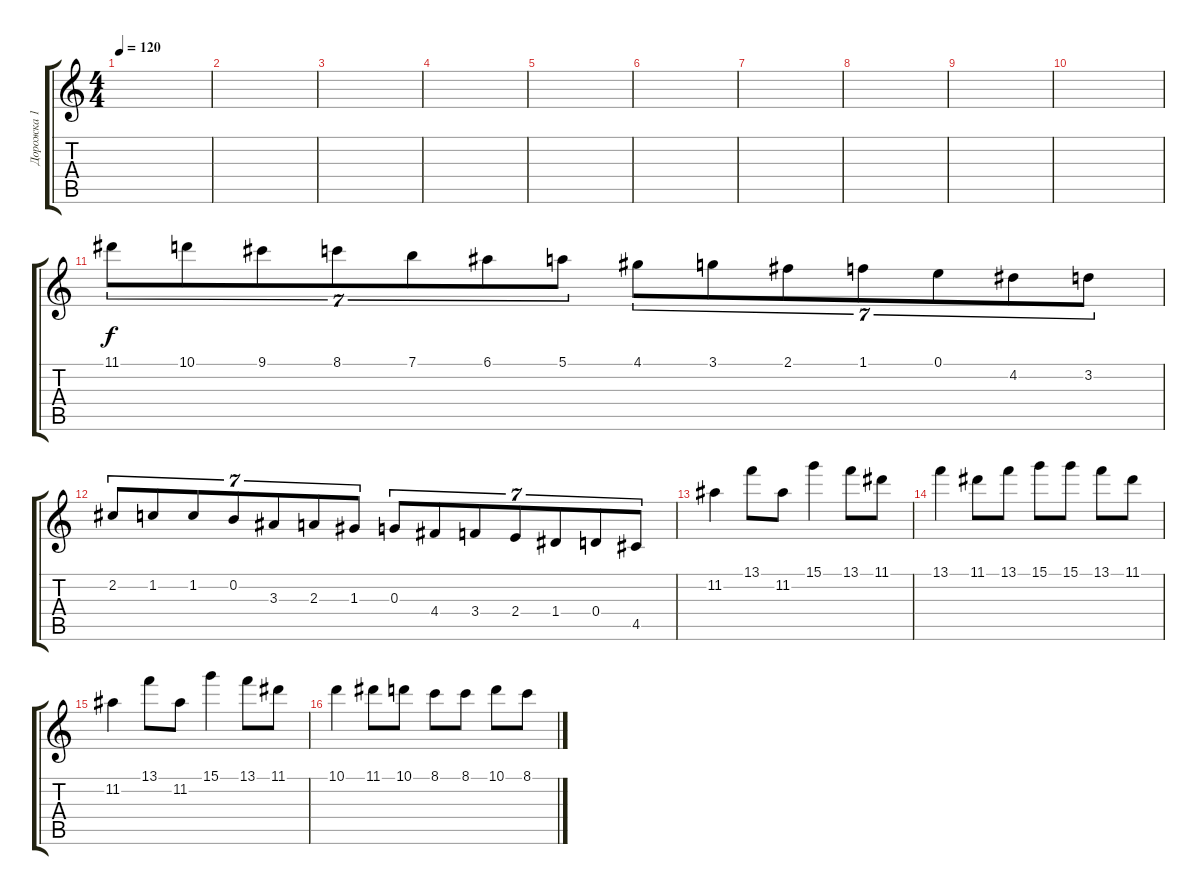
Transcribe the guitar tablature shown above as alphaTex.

\track ("Дорожка 1" "Дорожка 1") {instrument acousticguitarsteel}
\staff {score tabs}
\tuning (E4 B3 G3 D3 A2 E2) {hide}
\ts (4 4)
\tempo 120
\clef g2
\ks c
|
|
|
|
|
|
|
|
|
|
11.1.8{tu (7 4)} 10.1.8{tu (7 4)} 9.1.8{tu (7 4)} 8.1.8{tu (7 4)} 7.1.8{tu (7 4)} 6.1.8{tu (7 4)} 5.1.8{tu (7 4)} 4.1.8{tu (7 4)} 3.1.8{tu (7 4)} 2.1.8{tu (7 4)} 1.1.8{tu (7 4)} 0.1.8{tu (7 4)} 4.2.8{tu (7 4)} 3.2.8{tu (7 4)} |
2.2.8{tu (7 4)} 1.2.8{tu (7 4)} 1.2.8{tu (7 4)} 0.2.8{tu (7 4)} 3.3.8{tu (7 4)} 2.3.8{tu (7 4)} 1.3.8{tu (7 4)} 0.3.8{tu (7 4)} 4.4.8{tu (7 4)} 3.4.8{tu (7 4)} 2.4.8{tu (7 4)} 1.4.8{tu (7 4)} 0.4.8{tu (7 4)} 4.5.8{tu (7 4)} |
11.2.4 13.1.8 11.2.8 15.1.4 13.1.8 11.1.8 |
13.1.4 11.1.8 13.1.8 15.1.8 15.1.8 13.1.8 11.1.8 |
11.2.4 13.1.8 11.2.8 15.1.4 13.1.8 11.1.8 |
10.1.4 11.1.8 10.1.8 8.1.8 8.1.8 10.1.8 8.1.8
